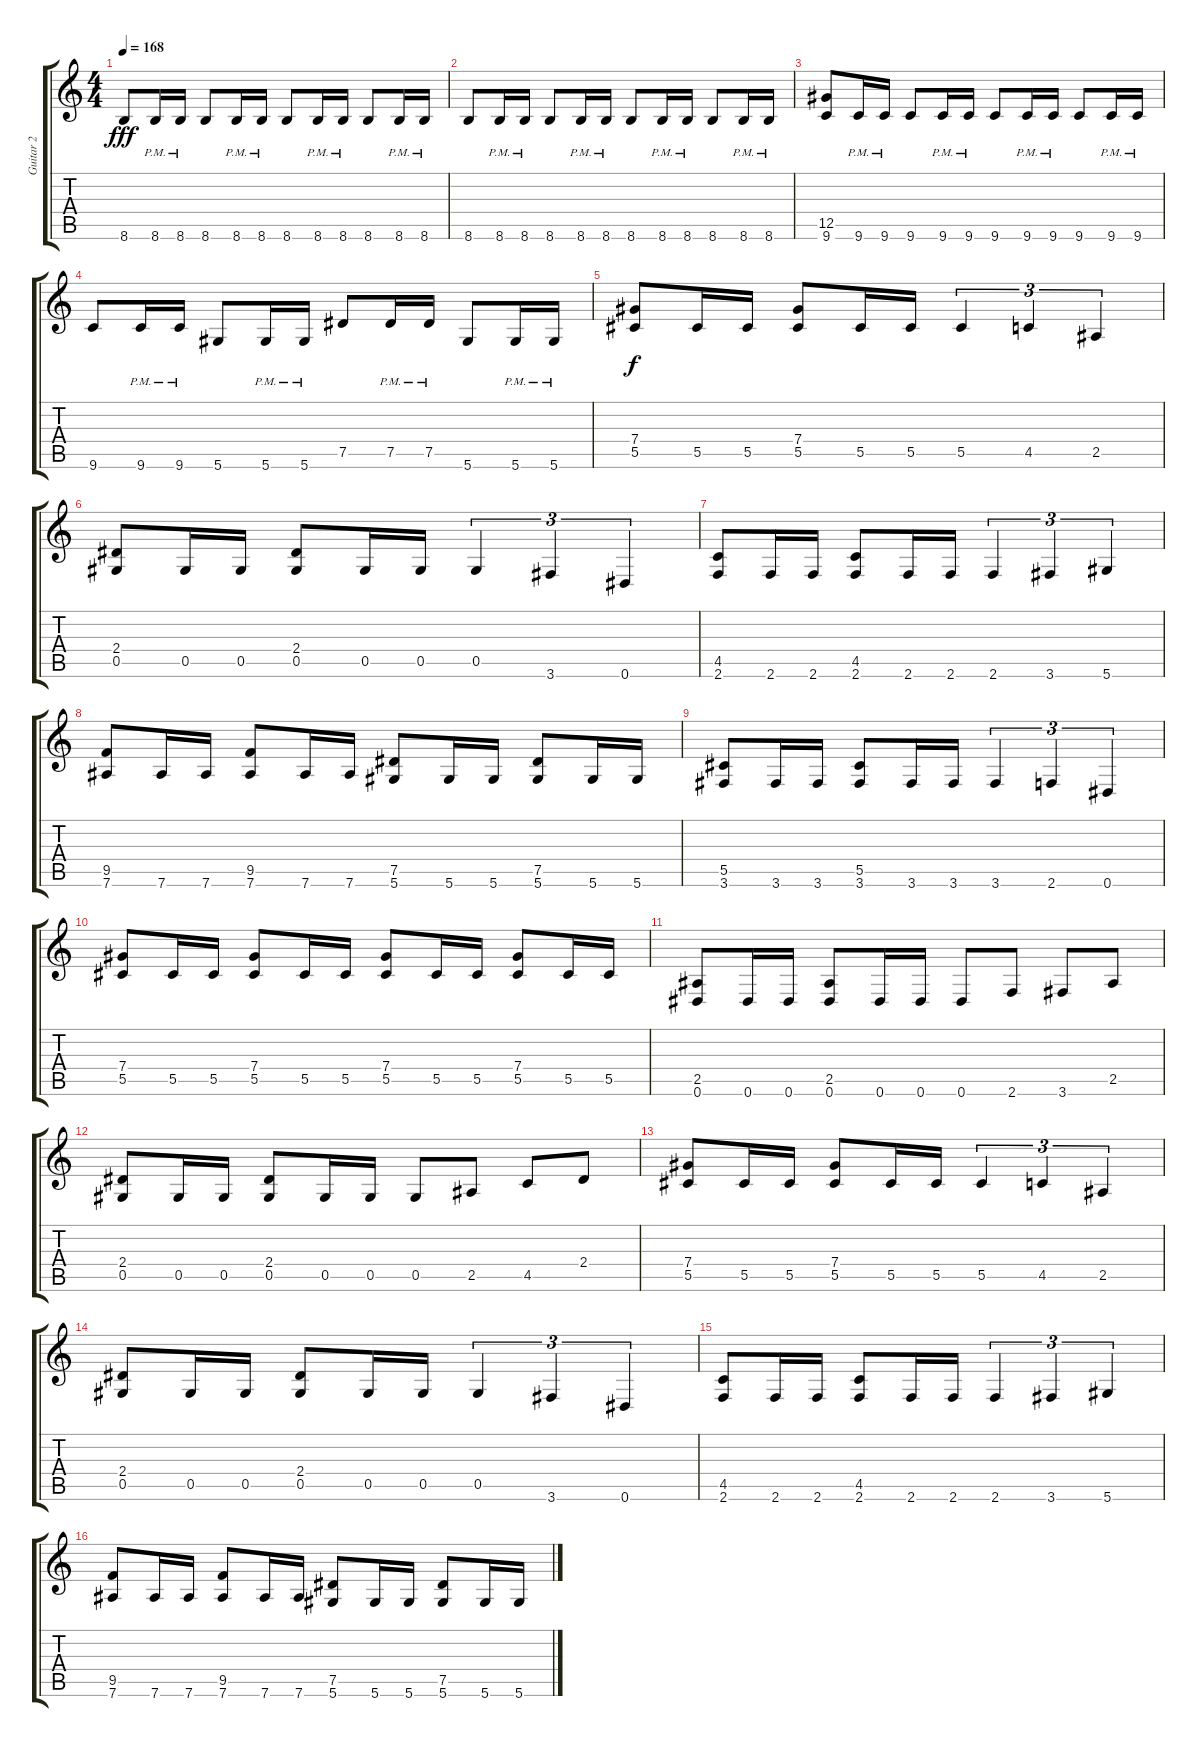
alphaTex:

\track ("Guitar 2" "Guitar 2") {instrument distortionguitar}
\staff {score tabs}
\tuning (Eb4 Bb3 Gb3 Db3 Ab2 Eb2) {hide}
\ts (4 4)
\tempo 168
\clef g2
\ks c
8.6.8{dy fff} 8.6{pm}.16 8.6{pm}.16 8.6.8 8.6{pm}.16 8.6{pm}.16 8.6.8 8.6{pm}.16 8.6{pm}.16 8.6.8 8.6{pm}.16 8.6{pm}.16 |
8.6.8 8.6{pm}.16 8.6{pm}.16 8.6.8 8.6{pm}.16 8.6{pm}.16 8.6.8 8.6{pm}.16 8.6{pm}.16 8.6.8 8.6{pm}.16 8.6{pm}.16 |
(12.5 9.6).8 9.6{pm}.16 9.6{pm}.16 9.6.8 9.6{pm}.16 9.6{pm}.16 9.6.8 9.6{pm}.16 9.6{pm}.16 9.6.8 9.6{pm}.16 9.6{pm}.16 |
9.6.8 9.6{pm}.16 9.6{pm}.16 5.6.8 5.6{pm}.16 5.6{pm}.16 7.5.8 7.5{pm}.16 7.5{pm}.16 5.6.8 5.6{pm}.16 5.6{pm}.16 |
(7.4 5.5).8{dy f} 5.5.16 5.5.16 (7.4 5.5).8 5.5.16 5.5.16 5.5.4{tu (3 2)} 4.5.4{tu (3 2)} 2.5.4{tu (3 2)} |
(2.4 0.5).8 0.5.16 0.5.16 (2.4 0.5).8 0.5.16 0.5.16 0.5.4{tu (3 2)} 3.6.4{tu (3 2)} 0.6.4{tu (3 2)} |
(4.5 2.6).8 2.6.16 2.6.16 (4.5 2.6).8 2.6.16 2.6.16 2.6.4{tu (3 2)} 3.6.4{tu (3 2)} 5.6.4{tu (3 2)} |
(9.5 7.6).8 7.6.16 7.6.16 (9.5 7.6).8 7.6.16 7.6.16 (7.5 5.6).8 5.6.16 5.6.16 (7.5 5.6).8 5.6.16 5.6.16 |
(5.5 3.6).8 3.6.16 3.6.16 (5.5 3.6).8 3.6.16 3.6.16 3.6.4{tu (3 2)} 2.6.4{tu (3 2)} 0.6.4{tu (3 2)} |
(7.4 5.5).8 5.5.16 5.5.16 (7.4 5.5).8 5.5.16 5.5.16 (7.4 5.5).8 5.5.16 5.5.16 (7.4 5.5).8 5.5.16 5.5.16 |
(2.5 0.6).8 0.6.16 0.6.16 (2.5 0.6).8 0.6.16 0.6.16 0.6.8 2.6.8 3.6.8 2.5.8 |
(2.4 0.5).8 0.5.16 0.5.16 (2.4 0.5).8 0.5.16 0.5.16 0.5.8 2.5.8 4.5.8 2.4.8 |
(7.4 5.5).8 5.5.16 5.5.16 (7.4 5.5).8 5.5.16 5.5.16 5.5.4{tu (3 2)} 4.5.4{tu (3 2)} 2.5.4{tu (3 2)} |
(2.4 0.5).8 0.5.16 0.5.16 (2.4 0.5).8 0.5.16 0.5.16 0.5.4{tu (3 2)} 3.6.4{tu (3 2)} 0.6.4{tu (3 2)} |
(4.5 2.6).8 2.6.16 2.6.16 (4.5 2.6).8 2.6.16 2.6.16 2.6.4{tu (3 2)} 3.6.4{tu (3 2)} 5.6.4{tu (3 2)} |
(9.5 7.6).8 7.6.16 7.6.16 (9.5 7.6).8 7.6.16 7.6.16 (7.5 5.6).8 5.6.16 5.6.16 (7.5 5.6).8 5.6.16 5.6.16
